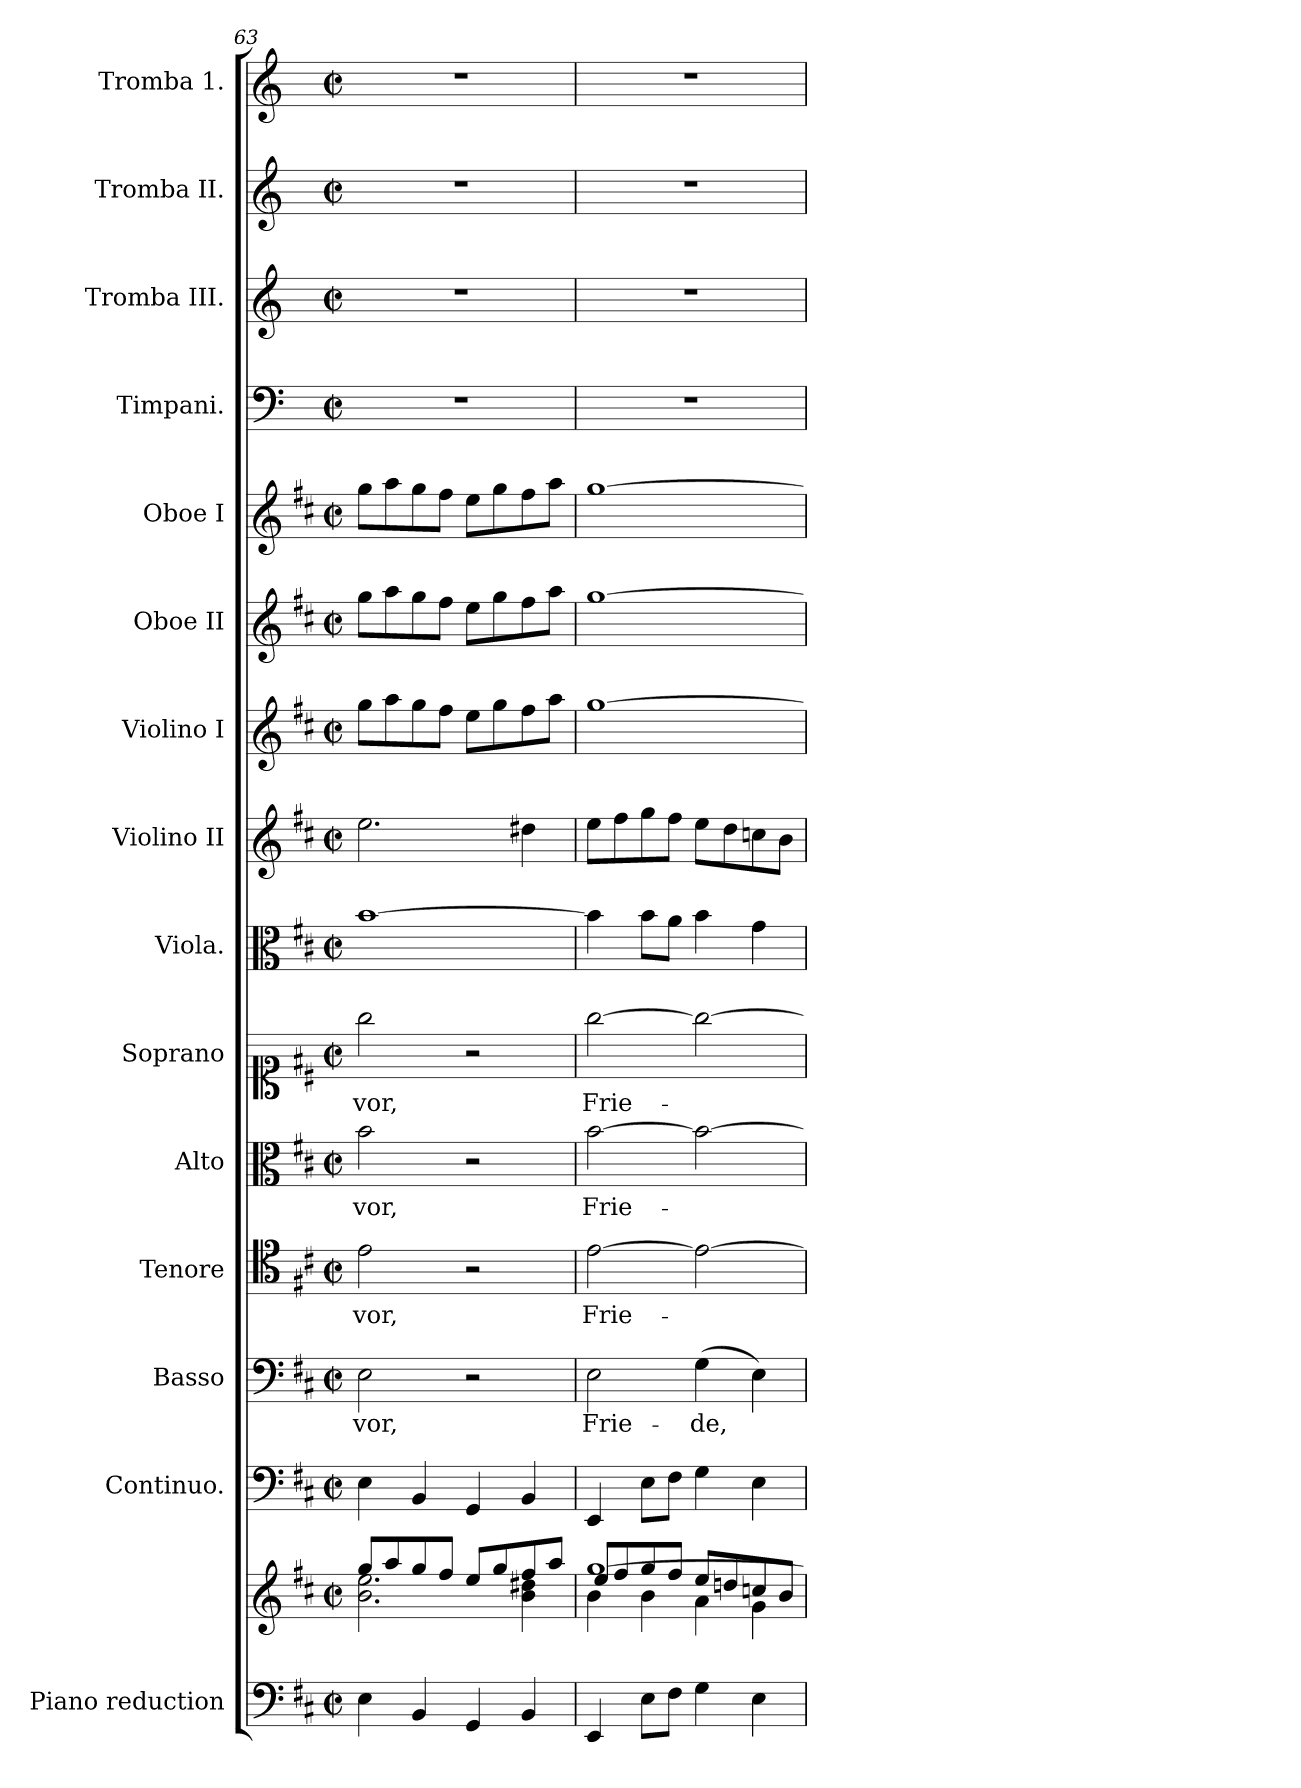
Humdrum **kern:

**kern	**kern	**kern	**kern	**text	**kern	**text	**kern	**text	**kern	**text	**kern	**kern	**kern	**kern	**kern	**kern	**kern	**kern	**kern
*part15	*part15	*part14	*part13	*part13	*part12	*part12	*part11	*part11	*part10	*part10	*part9	*part8	*part7	*part6	*part5	*part4	*part3	*part2	*part1
*staff16	*staff15	*staff14	*staff13	*staff13	*staff12	*staff12	*staff11	*staff11	*staff10	*staff10	*staff9	*staff8	*staff7	*staff6	*staff5	*staff4	*staff3	*staff2	*staff1
*I"Piano reduction	*	*I"Continuo.	*I"Basso	*	*I"Tenore	*	*I"Alto	*	*I"Soprano	*	*I"Viola.	*I"Violino II	*I"Violino I	*I"Oboe II	*I"Oboe I	*I"Timpani.	*I"Tromba III.	*I"Tromba II.	*I"Tromba 1.
*I'Pno	*	*	*	*	*	*	*	*	*	*	*I'Vla	*	*I'Vln	*I'Ob	*I'Ob	*I'Timp	*	*	*
*clefF4	*clefG2	*clefF4	*clefF4	*	*clefC4	*	*clefC3	*	*clefC1	*	*clefC3	*clefG2	*clefG2	*clefG2	*clefG2	*clefF4	*clefG2	*clefG2	*clefG2
*	*	*	*	*	*	*	*	*	*	*	*	*	*	*	*	*ITrd-1c-2	*ITrd-1c-2	*ITrd-1c-2	*ITrd-1c-2
*k[f#c#]	*k[f#c#]	*k[f#c#]	*k[f#c#]	*	*k[f#c#]	*	*k[f#c#]	*	*k[f#c#]	*	*k[f#c#]	*k[f#c#]	*k[f#c#]	*k[f#c#]	*k[f#c#]	*k[f#c#]	*k[f#c#]	*k[f#c#]	*k[f#c#]
*M2/2	*M2/2	*M2/2	*M2/2	*	*M2/2	*	*M2/2	*	*M2/2	*	*M2/2	*M2/2	*M2/2	*M2/2	*M2/2	*M2/2	*M2/2	*M2/2	*M2/2
*met(c|)	*met(c|)	*met(c|)	*met(c|)	*	*met(c|)	*	*met(c|)	*	*met(c|)	*	*met(c|)	*met(c|)	*met(c|)	*met(c|)	*met(c|)	*met(c|)	*met(c|)	*met(c|)	*met(c|)
=63	=63	=63	=63	=63	=63	=63	=63	=63	=63	=63	=63	=63	=63	=63	=63	=63	=63	=63	=63
*	*^	*	*	*	*	*	*	*	*	*	*	*	*	*	*	*	*	*	*
!	!	!	!	!	!LO:LY:b	!	!LO:LY:b	!	!LO:LY:b	!	!LO:LY:b	!	!	!	!	!	!	!	!	!
4E\	8gg/L	2.b\ 2.ee\	4E\	2E\	-vor,	2e\	-vor,	2b\	-vor,	2gg\	-vor,	[1b	2.ee\	8gg\L	8gg\L	8gg\L	1r	1r	1r	1r
.	8aa/	.	.	.	.	.	.	.	.	.	.	.	.	8aa\	8aa\	8aa\	.	.	.	.
4BB/	8gg/	.	4BB/	.	.	.	.	.	.	.	.	.	.	8gg\	8gg\	8gg\	.	.	.	.
.	8ff#/J	.	.	.	.	.	.	.	.	.	.	.	.	8ff#\J	8ff#\J	8ff#\J	.	.	.	.
4GG/	8ee/L	.	4GG/	2r	.	2r	.	2r	.	2r	.	.	.	8ee\L	8ee\L	8ee\L	.	.	.	.
.	8gg/	.	.	.	.	.	.	.	.	.	.	.	.	8gg\	8gg\	8gg\	.	.	.	.
4BB/	8ff#/	4b\ 4dd#X\	4BB/	.	.	.	.	.	.	.	.	.	4dd#X\	8ff#\	8ff#\	8ff#\	.	.	.	.
.	8aa/J	.	.	.	.	.	.	.	.	.	.	.	.	8aa\J	8aa\J	8aa\J	.	.	.	.
=64	=64	=64	=64	=64	=64	=64	=64	=64	=64	=64	=64	=64	=64	=64	=64	=64	=64	=64	=64	=64
*	*	*^	*	*	*	*	*	*	*	*	*	*	*	*	*	*	*	*	*	*
!	!	!	!	!	!	!LO:LY:b	!	!LO:LY:b	!	!LO:LY:b	!	!LO:LY:b	!	!	!	!	!	!	!	!	!
4EE/	[1gg	4b\	8ee/L	4EE/	2E\	-Frie-	[2e\	-Frie-	[2b\	-Frie-	[2gg\	Frie-	4b\]	8ee\L	[1gg	[1gg	[1gg	1r	1r	1r	1r
.	.	.	8ff#/	.	.	.	.	.	.	.	.	.	.	8ff#\	.	.	.	.	.	.	.
8E\L	.	4b\	8gg/	8E\L	.	.	.	.	.	.	.	.	8b\L	8gg\	.	.	.	.	.	.	.
8F#\J	.	.	8ff#/J	8F#\J	.	.	.	.	.	.	.	.	8a\J	8ff#\J	.	.	.	.	.	.	.
!	!	!	!	!	!	!LO:LY:b	!	!	!	!	!	!	!	!	!	!	!	!	!	!	!
4G\	.	4a\	8ee/L	4G\	(4G\	-de,	2e\_	.	2b\_	.	2gg\_	.	4b\	8ee\L	.	.	.	.	.	.	.
.	.	.	8ddn/	.	.	.	.	.	.	.	.	.	.	8dd\	.	.	.	.	.	.	.
4E\	.	4g\	8ccn/	4E\	4E\)	.	.	.	.	.	.	.	4g\	8ccn\	.	.	.	.	.	.	.
.	.	.	8b/J	.	.	.	.	.	.	.	.	.	.	8b\J	.	.	.	.	.	.	.
*	*v	*v	*v	*	*	*	*	*	*	*	*	*	*	*	*	*	*	*	*	*	*
=	=	=	=	=	=	=	=	=	=	=	=	=	=	=	=	=	=	=	=
*-	*-	*-	*-	*-	*-	*-	*-	*-	*-	*-	*-	*-	*-	*-	*-	*-	*-	*-	*-
